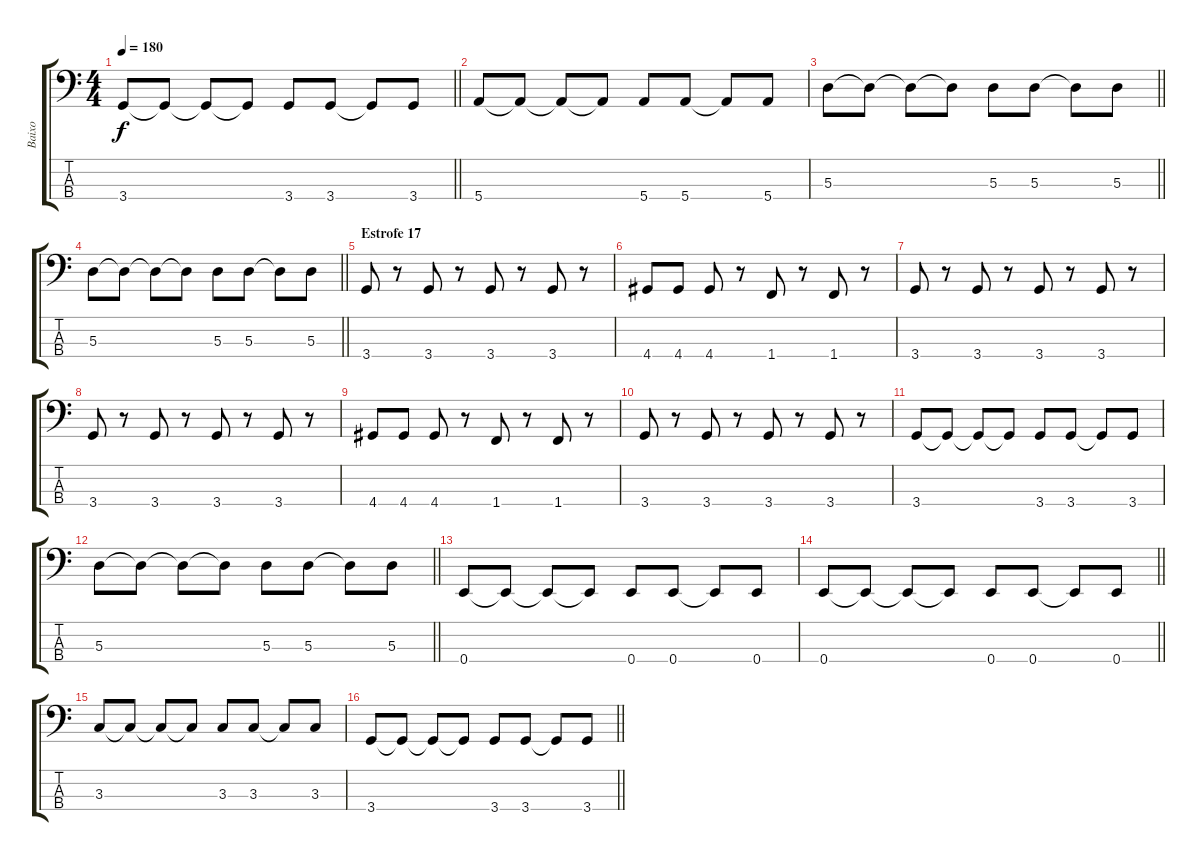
\track ("Baixo" "Baixo") {instrument electricbassfinger}
\staff {score tabs}
\tuning (G2 D2 A1 E1) {hide}
\ts (4 4)
\tempo 180
\clef f4
\barLineRight lightlight
\ks c
3.4.8{dy f} 3.4{t}.8 3.4{t}.8 3.4{t}.8 3.4.8 3.4.8 3.4{t}.8 3.4.8 |
5.4.8 5.4{t}.8 5.4{t}.8 5.4{t}.8 5.4.8 5.4.8 5.4{t}.8 5.4.8 |
\barLineRight lightlight
5.3.8 5.3{t}.8 5.3{t}.8 5.3{t}.8 5.3.8 5.3.8 5.3{t}.8 5.3.8 |
\barLineRight lightlight
5.3.8 5.3{t}.8 5.3{t}.8 5.3{t}.8 5.3.8 5.3.8 5.3{t}.8 5.3.8 |
\section ("" "Estrofe 17")
3.4.8 r.8 3.4.8 r.8 3.4.8 r.8 3.4.8 r.8 |
4.4.8 4.4.8 4.4.8 r.8 1.4.8 r.8 1.4.8 r.8 |
3.4.8 r.8 3.4.8 r.8 3.4.8 r.8 3.4.8 r.8 |
3.4.8 r.8 3.4.8 r.8 3.4.8 r.8 3.4.8 r.8 |
4.4.8 4.4.8 4.4.8 r.8 1.4.8 r.8 1.4.8 r.8 |
3.4.8 r.8 3.4.8 r.8 3.4.8 r.8 3.4.8 r.8 |
3.4.8 3.4{t}.8 3.4{t}.8 3.4{t}.8 3.4.8 3.4.8 3.4{t}.8 3.4.8 |
\barLineRight lightlight
5.3.8 5.3{t}.8 5.3{t}.8 5.3{t}.8 5.3.8 5.3.8 5.3{t}.8 5.3.8 |
0.4.8 0.4{t}.8 0.4{t}.8 0.4{t}.8 0.4.8 0.4.8 0.4{t}.8 0.4.8 |
\barLineRight lightlight
0.4.8 0.4{t}.8 0.4{t}.8 0.4{t}.8 0.4.8 0.4.8 0.4{t}.8 0.4.8 |
3.3.8 3.3{t}.8 3.3{t}.8 3.3{t}.8 3.3.8 3.3.8 3.3{t}.8 3.3.8 |
\barLineRight lightlight
3.4.8 3.4{t}.8 3.4{t}.8 3.4{t}.8 3.4.8 3.4.8 3.4{t}.8 3.4.8
